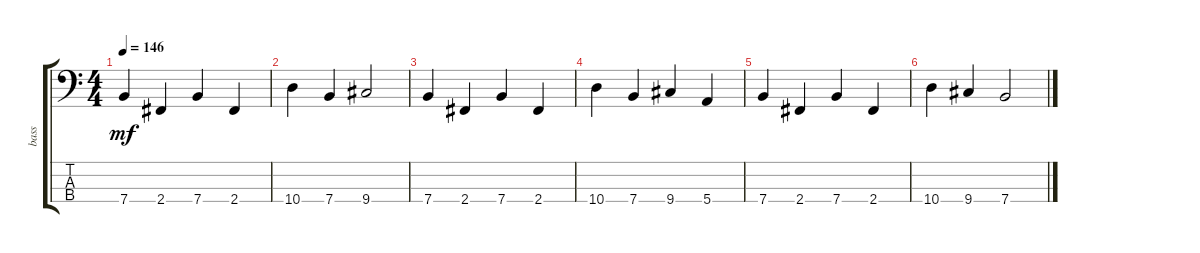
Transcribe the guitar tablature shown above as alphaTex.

\track ("bass" "bass") {instrument electricbasspick}
\staff {score tabs}
\tuning (G2 D2 A1 E1) {hide}
\ts (4 4)
\tempo 146
\clef f4
\ks c
7.4.4{dy mf} 2.4.4 7.4.4 2.4.4 |
10.4.4 7.4.4 9.4.2 |
7.4.4 2.4.4 7.4.4 2.4.4 |
10.4.4 7.4.4 9.4.4 5.4.4 |
7.4.4 2.4.4 7.4.4 2.4.4 |
10.4.4 9.4.4 7.4.2
